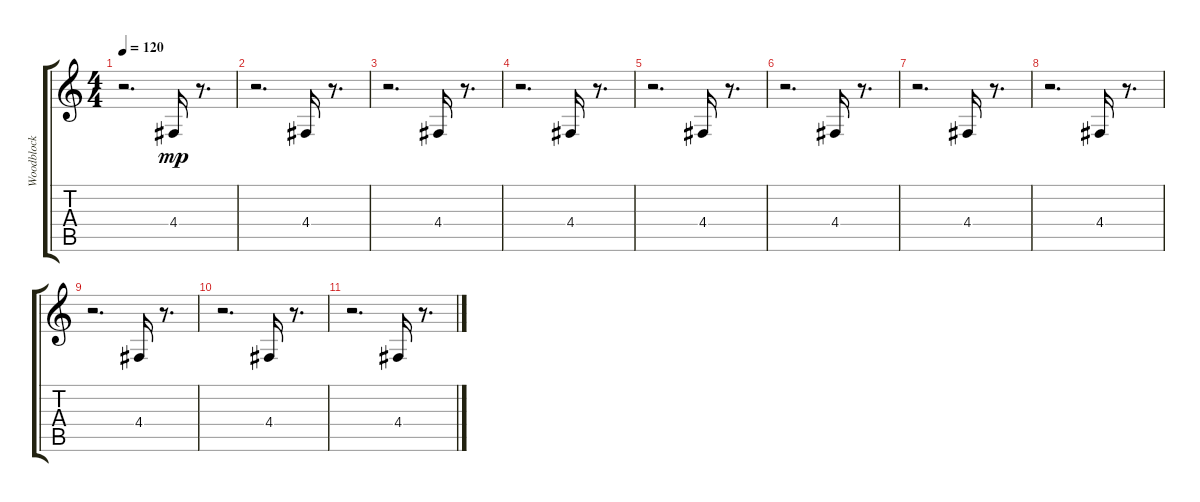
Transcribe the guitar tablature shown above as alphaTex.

\track ("Woodblock" "Woodblock") {instrument woodblock}
\staff {score tabs}
\tuning (E4 B3 G3 D3 A2 E2) {hide}
\ts (4 4)
\tempo 120
\clef g2
\ks c
r.2{d dy mp} 4.4.16 r.8{d} |
r.2{d} 4.4.16 r.8{d} |
r.2{d} 4.4.16 r.8{d} |
r.2{d} 4.4.16 r.8{d} |
r.2{d} 4.4.16 r.8{d} |
r.2{d} 4.4.16 r.8{d} |
r.2{d} 4.4.16 r.8{d} |
r.2{d} 4.4.16 r.8{d} |
r.2{d} 4.4.16 r.8{d} |
r.2{d volume 0} 4.4.16 r.8{d} |
r.2{d} 4.4.16 r.8{d}
